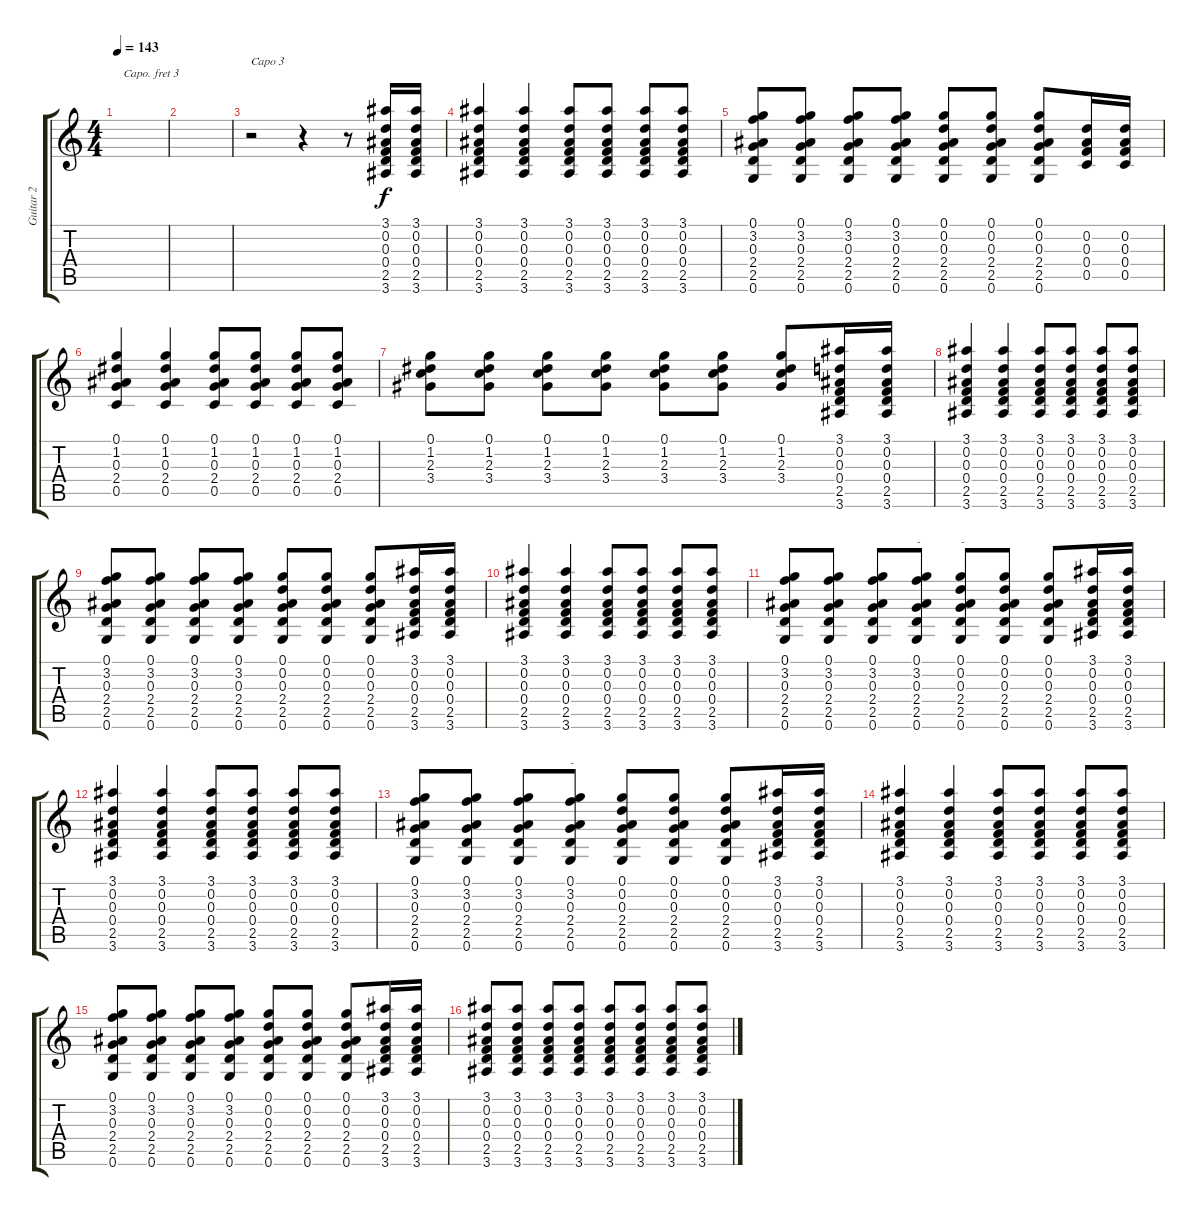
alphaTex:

\track ("Guitar 2" "Guitar 2") {instrument acousticguitarsteel}
\staff {score tabs}
\capo 3
\tuning (E4 B3 G3 D3 A2 E2) {hide}
\ts (4 4)
\tempo 143
\clef g2
\ks c
|
|
r.2{txt "Capo 3"} r.4 r.8 (3.1 0.2 0.3 0.4 2.5 3.6).16 (3.1 0.2 0.3 0.4 2.5 3.6).16 |
(3.1 0.2 0.3 0.4 2.5 3.6).4 (3.1 0.2 0.3 0.4 2.5 3.6).4 (3.1 0.2 0.3 0.4 2.5 3.6).8 (3.1 0.2 0.3 0.4 2.5 3.6).8 (3.1 0.2 0.3 0.4 2.5 3.6).8 (3.1 0.2 0.3 0.4 2.5 3.6).8 |
(0.1 3.2 0.3 2.4 2.5 0.6).8 (0.1 3.2 0.3 2.4 2.5 0.6).8 (0.1 3.2 0.3 2.4 2.5 0.6).8 (0.1 3.2 0.3 2.4 2.5 0.6).8 (0.1 0.2 0.3 2.4 2.5 0.6).8 (0.1 0.2 0.3 2.4 2.5 0.6).8 (0.1 0.2 0.3 2.4 2.5 0.6).8 (0.2 0.3 0.4 0.5).16 (0.2 0.3 0.4 0.5).16 |
(0.1 1.2 0.3 2.4 0.5).4 (0.1 1.2 0.3 2.4 0.5).4 (0.1 1.2 0.3 2.4 0.5).8 (0.1 1.2 0.3 2.4 0.5).8 (0.1 1.2 0.3 2.4 0.5).8 (0.1 1.2 0.3 2.4 0.5).8 |
(0.1 1.2 2.3 3.4).8 (0.1 1.2 2.3 3.4).8 (0.1 1.2 2.3 3.4).8 (0.1 1.2 2.3 3.4).8 (0.1 1.2 2.3 3.4).8 (0.1 1.2 2.3 3.4).8 (0.1 1.2 2.3 3.4).8 (3.1 0.2 0.3 0.4 2.5 3.6).16 (3.1 0.2 0.3 0.4 2.5 3.6).16 |
(3.1 0.2 0.3 0.4 2.5 3.6).4 (3.1 0.2 0.3 0.4 2.5 3.6).4 (3.1 0.2 0.3 0.4 2.5 3.6).8 (3.1 0.2 0.3 0.4 2.5 3.6).8 (3.1 0.2 0.3 0.4 2.5 3.6).8 (3.1 0.2 0.3 0.4 2.5 3.6).8 |
(0.1 3.2 0.3 2.4 2.5 0.6).8 (0.1 3.2 0.3 2.4 2.5 0.6).8 (0.1 3.2 0.3 2.4 2.5 0.6).8 (0.1 3.2 0.3 2.4 2.5 0.6).8 (0.1 0.2 0.3 2.4 2.5 0.6).8 (0.1 0.2 0.3 2.4 2.5 0.6).8 (0.1 0.2 0.3 2.4 2.5 0.6).8 (3.1 0.2 0.3 0.4 2.5 3.6).16 (3.1 0.2 0.3 0.4 2.5 3.6).16 |
(3.1 0.2 0.3 0.4 2.5 3.6).4 (3.1 0.2 0.3 0.4 2.5 3.6).4 (3.1 0.2 0.3 0.4 2.5 3.6).8 (3.1 0.2 0.3 0.4 2.5 3.6).8 (3.1 0.2 0.3 0.4 2.5 3.6).8 (3.1 0.2 0.3 0.4 2.5 3.6).8 |
(0.1 3.2 0.3 2.4 2.5 0.6).8 (0.1 3.2 0.3 2.4 2.5 0.6).8 (0.1 3.2 0.3 2.4 2.5 0.6).8 (0.1 3.2 0.3 2.4 2.5 0.6).8{txt "-"} (0.1 0.2 0.3 2.4 2.5 0.6).8{txt "-"} (0.1 0.2 0.3 2.4 2.5 0.6).8 (0.1 0.2 0.3 2.4 2.5 0.6).8 (3.1 0.2 0.3 0.4 2.5 3.6).16 (3.1 0.2 0.3 0.4 2.5 3.6).16 |
(3.1 0.2 0.3 0.4 2.5 3.6).4 (3.1 0.2 0.3 0.4 2.5 3.6).4 (3.1 0.2 0.3 0.4 2.5 3.6).8 (3.1 0.2 0.3 0.4 2.5 3.6).8 (3.1 0.2 0.3 0.4 2.5 3.6).8 (3.1 0.2 0.3 0.4 2.5 3.6).8 |
(0.1 3.2 0.3 2.4 2.5 0.6).8 (0.1 3.2 0.3 2.4 2.5 0.6).8 (0.1 3.2 0.3 2.4 2.5 0.6).8 (0.1 3.2 0.3 2.4 2.5 0.6).8{txt "-"} (0.1 0.2 0.3 2.4 2.5 0.6).8 (0.1 0.2 0.3 2.4 2.5 0.6).8 (0.1 0.2 0.3 2.4 2.5 0.6).8 (3.1 0.2 0.3 0.4 2.5 3.6).16 (3.1 0.2 0.3 0.4 2.5 3.6).16 |
(3.1 0.2 0.3 0.4 2.5 3.6).4 (3.1 0.2 0.3 0.4 2.5 3.6).4 (3.1 0.2 0.3 0.4 2.5 3.6).8 (3.1 0.2 0.3 0.4 2.5 3.6).8 (3.1 0.2 0.3 0.4 2.5 3.6).8 (3.1 0.2 0.3 0.4 2.5 3.6).8 |
(0.1 3.2 0.3 2.4 2.5 0.6).8 (0.1 3.2 0.3 2.4 2.5 0.6).8 (0.1 3.2 0.3 2.4 2.5 0.6).8 (0.1 3.2 0.3 2.4 2.5 0.6).8 (0.1 0.2 0.3 2.4 2.5 0.6).8 (0.1 0.2 0.3 2.4 2.5 0.6).8 (0.1 0.2 0.3 2.4 2.5 0.6).8 (3.1 0.2 0.3 0.4 2.5 3.6).16 (3.1 0.2 0.3 0.4 2.5 3.6).16 |
(3.1 0.2 0.3 0.4 2.5 3.6).8 (3.1 0.2 0.3 0.4 2.5 3.6).8 (3.1 0.2 0.3 0.4 2.5 3.6).8 (3.1 0.2 0.3 0.4 2.5 3.6).8 (3.1 0.2 0.3 0.4 2.5 3.6).8 (3.1 0.2 0.3 0.4 2.5 3.6).8 (3.1 0.2 0.3 0.4 2.5 3.6).8 (3.1 0.2 0.3 0.4 2.5 3.6).8
